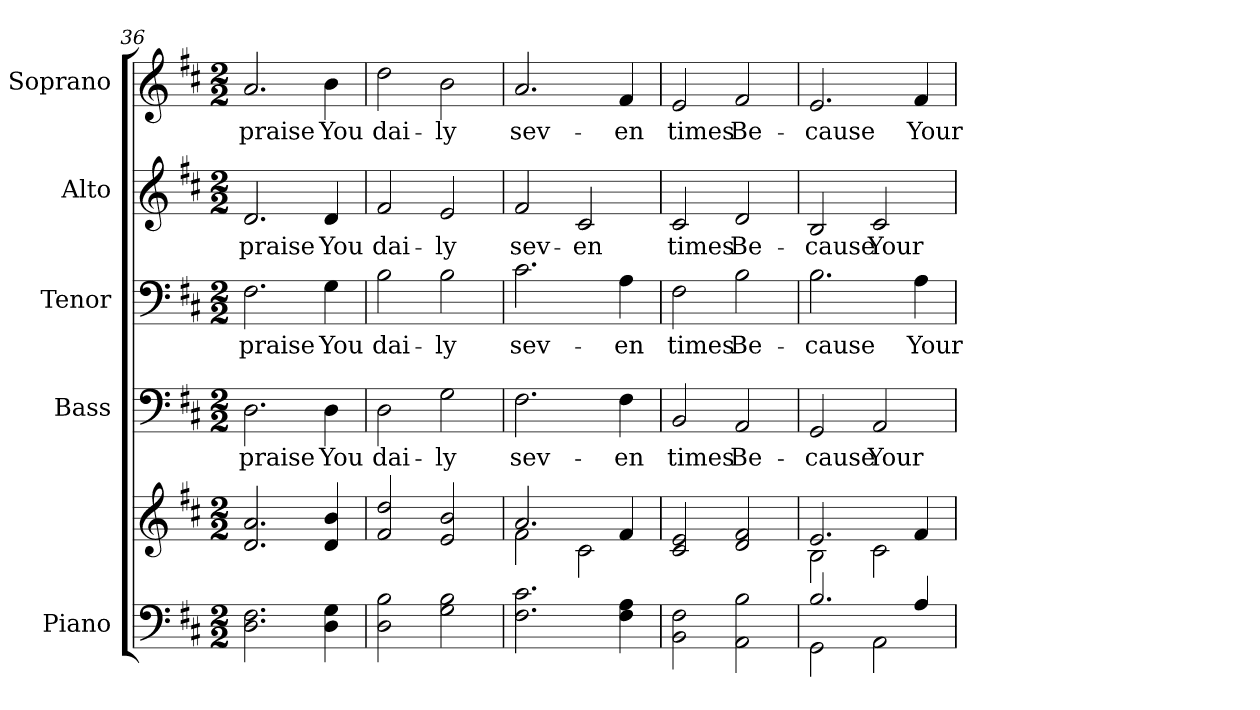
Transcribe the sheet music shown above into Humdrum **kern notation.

**kern	**kern	**kern	**text	**kern	**text	**kern	**text	**kern	**text
*part5	*part5	*part4	*part4	*part3	*part3	*part2	*part2	*part1	*part1
*staff6	*staff5	*staff4	*staff4	*staff3	*staff3	*staff2	*staff2	*staff1	*staff1
*I"Piano	*	*I"Bass	*	*I"Tenor	*	*I"Alto	*	*I"Soprano	*
*I'Pno.	*	*I'B.	*	*I'T.	*	*I'A.	*	*I'S.	*
*clefF4	*clefG2	*clefF4	*	*clefF4	*	*clefG2	*	*clefG2	*
*k[f#c#]	*k[f#c#]	*k[f#c#]	*	*k[f#c#]	*	*k[f#c#]	*	*k[f#c#]	*
*D:	*D:	*D:	*	*D:	*	*D:	*	*D:	*
*M2/2	*M2/2	*M2/2	*	*M2/2	*	*M2/2	*	*M2/2	*
=36	=36	=36	=36	=36	=36	=36	=36	=36	=36
!	!	!	!LO:LY:b:color=#000000	!	!	!	!	!	!
!	!	!	!	!	!LO:LY:b:color=#000000	!	!	!	!
!	!	!	!	!	!	!	!LO:LY:b:color=#000000	!	!
!	!	!	!	!	!	!	!	!	!LO:LY:b:color=#000000
2.Di\ 2.F#i	2.di/ 2.ai	2.Di\	praise	2.F#i\	praise	2.di/	praise	2.ai/	praise
!	!	!	!LO:LY:b:color=#000000	!	!	!	!	!	!
!	!	!	!	!	!LO:LY:b:color=#000000	!	!	!	!
!	!	!	!	!	!	!	!LO:LY:b:color=#000000	!	!
!	!	!	!	!	!	!	!	!	!LO:LY:b:color=#000000
4Di\ 4Gi	4di/ 4bi	4Di\	You	4Gi\	You	4di/	You	4bi\	You
=37	=37	=37	=37	=37	=37	=37	=37	=37	=37
!	!	!	!LO:LY:b:color=#000000	!	!	!	!	!	!
!	!	!	!	!	!LO:LY:b:color=#000000	!	!	!	!
!	!	!	!	!	!	!	!LO:LY:b:color=#000000	!	!
!	!	!	!	!	!	!	!	!	!LO:LY:b:color=#000000
2Di\ 2Bi	2f#i/ 2ddi	2Di\	dai-	2Bi\	dai-	2f#i/	dai-	2ddi\	dai-
!	!	!	!LO:LY:b:color=#000000	!	!	!	!	!	!
!	!	!	!	!	!LO:LY:b:color=#000000	!	!	!	!
!	!	!	!	!	!	!	!LO:LY:b:color=#000000	!	!
!	!	!	!	!	!	!	!	!	!LO:LY:b:color=#000000
2Gi\ 2Bi	2ei/ 2bi	2Gi\	-ly	2Bi\	-ly	2ei/	-ly	2bi\	-ly
=38	=38	=38	=38	=38	=38	=38	=38	=38	=38
*	*^	*	*	*	*	*	*	*	*
!	!	!	!	!LO:LY:b:color=#000000	!	!	!	!	!	!
!	!	!	!	!	!	!LO:LY:b:color=#000000	!	!	!	!
!	!	!	!	!	!	!	!	!LO:LY:b:color=#000000	!	!
!	!	!	!	!	!	!	!	!	!	!LO:LY:b:color=#000000
2.F#i\ 2.c#i	2.ai/	2f#i\	2.F#i\	sev-	2.c#i\	sev-	2f#i/	sev-	2.ai/	sev-
!	!	!	!	!	!	!	!	!LO:LY:b:color=#000000	!	!
.	.	2c#i\	.	.	.	.	2c#i/	-en	.	.
!	!	!	!	!LO:LY:b:color=#000000	!	!	!	!	!	!
!	!	!	!	!	!	!LO:LY:b:color=#000000	!	!	!	!
!	!	!	!	!	!	!	!	!	!	!LO:LY:b:color=#000000
4F#i\ 4Ai	4f#i/	.	4F#i\	-en	4Ai\	-en	.	.	4f#i/	-en
*	*v	*v	*	*	*	*	*	*	*	*
!!LO:PB:g=z
=39	=39	=39	=39	=39	=39	=39	=39	=39	=39
!	!	!	!LO:LY:b:color=#000000	!	!	!	!	!	!
!	!	!	!	!	!LO:LY:b:color=#000000	!	!	!	!
!	!	!	!	!	!	!	!LO:LY:b:color=#000000	!	!
!	!	!	!	!	!	!	!	!	!LO:LY:b:color=#000000
2BBi\ 2F#i	2c#i/ 2ei	2BBi/	times	2F#i\	times	2c#i/	times	2ei/	times
!	!	!	!LO:LY:b:color=#000000	!	!	!	!	!	!
!	!	!	!	!	!LO:LY:b:color=#000000	!	!	!	!
!	!	!	!	!	!	!	!LO:LY:b:color=#000000	!	!
!	!	!	!	!	!	!	!	!	!LO:LY:b:color=#000000
2AAi\ 2Bi	2di/ 2f#i	2AAi/	Be-	2Bi\	Be-	2di/	Be-	2f#i/	Be-
=40	=40	=40	=40	=40	=40	=40	=40	=40	=40
*^	*^	*	*	*	*	*	*	*	*
!	!	!	!	!	!LO:LY:b:color=#000000	!	!	!	!	!	!
!	!	!	!	!	!	!	!LO:LY:b:color=#000000	!	!	!	!
!	!	!	!	!	!	!	!	!	!LO:LY:b:color=#000000	!	!
!	!	!	!	!	!	!	!	!	!	!	!LO:LY:b:color=#000000
2.Bi/	2GGi\	2.ei/	2Bi\	2GGi/	-cause	2.Bi\	-cause	2Bi/	-cause	2.ei/	-cause
!	!	!	!	!	!LO:LY:b:color=#000000	!	!	!	!	!	!
!	!	!	!	!	!	!	!	!	!LO:LY:b:color=#000000	!	!
.	2AAi\	.	2c#i\	2AAi/	Your	.	.	2c#i/	Your	.	.
!	!	!	!	!	!	!	!LO:LY:b:color=#000000	!	!	!	!
!	!	!	!	!	!	!	!	!	!	!	!LO:LY:b:color=#000000
4Ai/	.	4f#i/	.	.	.	4Ai\	Your	.	.	4f#i/	Your
*v	*v	*	*	*	*	*	*	*	*	*	*
*	*v	*v	*	*	*	*	*	*	*	*
=	=	=	=	=	=	=	=	=	=
*-	*-	*-	*-	*-	*-	*-	*-	*-	*-
